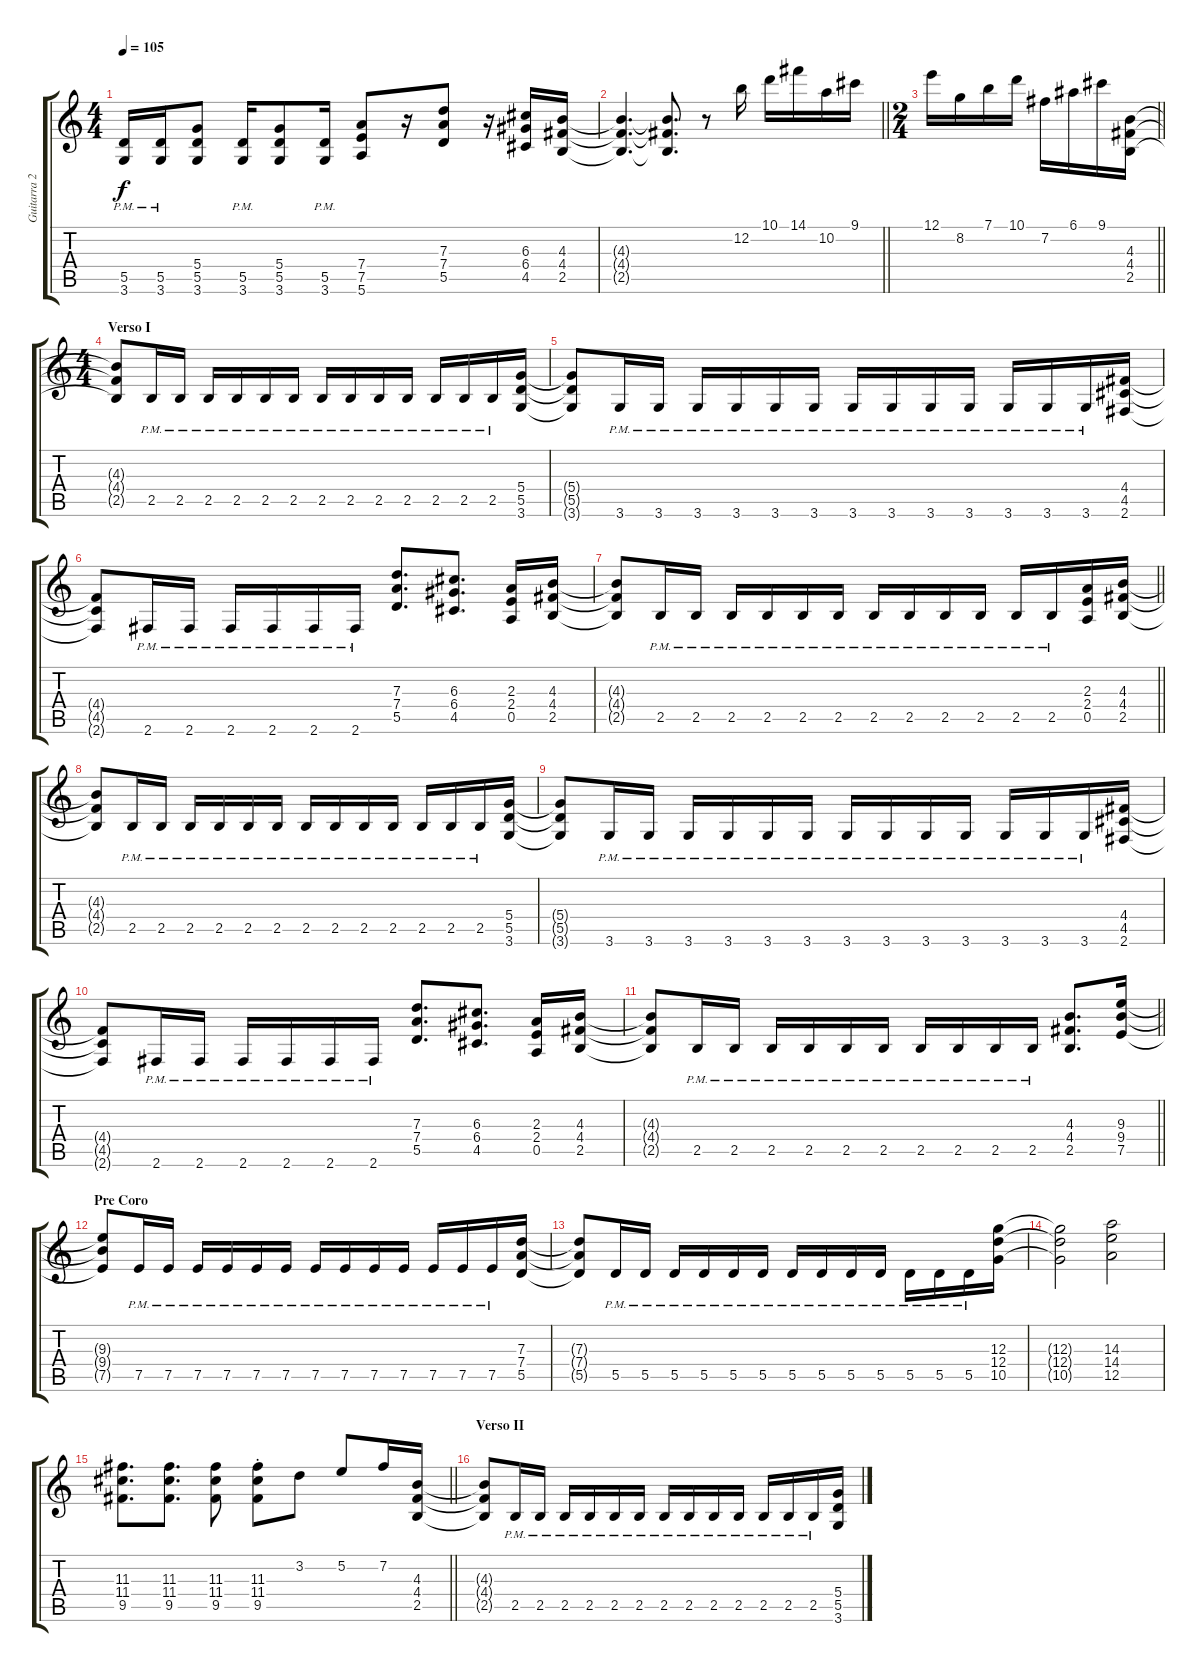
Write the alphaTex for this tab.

\track ("Guitarra 2" "Guitarra 2") {instrument distortionguitar}
\staff {score tabs}
\tuning (E4 B3 G3 D3 A2 E2) {hide}
\ts (4 4)
\tempo 105
\clef g2
\ks c
(5.5{pm} 3.6{pm}).16{dy f} (5.5{pm} 3.6{pm}).16 (5.4 5.5 3.6).8 (5.5{pm} 3.6{pm}).16 (5.4 5.5 3.6).8 (5.5{pm} 3.6{pm}).16 (7.4 7.5 5.6).8 r.16 (7.3 7.4 5.5).8 r.16 (6.3 6.4 4.5).16 (4.3 4.4 2.5).16 |
\barLineRight lightlight
(4.3{t} 4.4{t} 2.5{t}).4{d} (4.3{t} 4.4{t} 2.5{t}).8{d} r.8 12.2.16 10.1.16 14.1.16 10.2.16 9.1.16 |
\ts (2 4)
\barLineRight lightlight
12.1.16 8.2.16 7.1.16 10.1.16 7.2.16 6.1.16 9.1.16 (4.3 4.4 2.5).16 |
\ts (4 4)
\section ("" "Verso I")
(4.3{t} 4.4{t} 2.5{t}).8 2.5{pm}.16 2.5{pm}.16 2.5{pm}.16 2.5{pm}.16 2.5{pm}.16 2.5{pm}.16 2.5{pm}.16 2.5{pm}.16 2.5{pm}.16 2.5{pm}.16 2.5{pm}.16 2.5{pm}.16 2.5{pm}.16 (5.4 5.5 3.6).16 |
(5.4{t} 5.5{t} 3.6{t}).8 3.6{pm}.16 3.6{pm}.16 3.6{pm}.16 3.6{pm}.16 3.6{pm}.16 3.6{pm}.16 3.6{pm}.16 3.6{pm}.16 3.6{pm}.16 3.6{pm}.16 3.6{pm}.16 3.6{pm}.16 3.6{pm}.16 (4.4 4.5 2.6).16 |
(4.4{t} 4.5{t} 2.6{t}).8 2.6{pm}.16 2.6{pm}.16 2.6{pm}.16 2.6{pm}.16 2.6{pm}.16 2.6{pm}.16 (7.3 7.4 5.5).8{d} (6.3 6.4 4.5).8{d} (2.3 2.4 0.5).16 (4.3 4.4 2.5).16 |
\barLineRight lightlight
(4.3{t} 4.4{t} 2.5{t}).8{beam Up} 2.5{pm}.16{beam Up} 2.5{pm}.16{beam Up} 2.5{pm}.16{beam Up} 2.5{pm}.16{beam Up} 2.5{pm}.16{beam Up} 2.5{pm}.16{beam Up} 2.5{pm}.16{beam Up} 2.5{pm}.16{beam Up} 2.5{pm}.16{beam Up} 2.5{pm}.16{beam Up} 2.5{pm}.16{beam Up} 2.5{pm}.16{beam Up} (2.3 2.4 0.5).16{beam Up} (4.3 4.4 2.5).16 |
(4.3{t} 4.4{t} 2.5{t}).8 2.5{pm}.16 2.5{pm}.16 2.5{pm}.16 2.5{pm}.16 2.5{pm}.16 2.5{pm}.16 2.5{pm}.16 2.5{pm}.16 2.5{pm}.16 2.5{pm}.16 2.5{pm}.16 2.5{pm}.16 2.5{pm}.16 (5.4 5.5 3.6).16 |
(5.4{t} 5.5{t} 3.6{t}).8 3.6{pm}.16 3.6{pm}.16 3.6{pm}.16 3.6{pm}.16 3.6{pm}.16 3.6{pm}.16 3.6{pm}.16 3.6{pm}.16 3.6{pm}.16 3.6{pm}.16 3.6{pm}.16 3.6{pm}.16 3.6{pm}.16 (4.4 4.5 2.6).16 |
(4.4{t} 4.5{t} 2.6{t}).8 2.6{pm}.16 2.6{pm}.16 2.6{pm}.16 2.6{pm}.16 2.6{pm}.16 2.6{pm}.16 (7.3 7.4 5.5).8{d} (6.3 6.4 4.5).8{d} (2.3 2.4 0.5).16 (4.3 4.4 2.5).16 |
\barLineRight lightlight
(4.3{t} 4.4{t} 2.5{t}).8 2.5{pm}.16 2.5{pm}.16 2.5{pm}.16 2.5{pm}.16 2.5{pm}.16 2.5{pm}.16 2.5{pm}.16 2.5{pm}.16 2.5{pm}.16 2.5{pm}.16 (4.3 4.4 2.5).8{d} (9.3 9.4 7.5).16 |
\section ("" "Pre Coro")
(9.3{t} 9.4{t} 7.5{t}).8 7.5{pm}.16 7.5{pm}.16 7.5{pm}.16 7.5{pm}.16 7.5{pm}.16 7.5{pm}.16 7.5{pm}.16 7.5{pm}.16 7.5{pm}.16 7.5{pm}.16 7.5{pm}.16 7.5{pm}.16 7.5{pm}.16 (7.3 7.4 5.5).16 |
(7.3{t} 7.4{t} 5.5{t}).8 5.5{pm}.16 5.5{pm}.16 5.5{pm}.16 5.5{pm}.16 5.5{pm}.16 5.5{pm}.16 5.5{pm}.16 5.5{pm}.16 5.5{pm}.16 5.5{pm}.16 5.5{pm}.16 5.5{pm}.16 5.5{pm}.16 (12.3 12.4 10.5).16 |
(12.3{t} 12.4{t} 10.5{t}).2 (14.3 14.4 12.5).2 |
\barLineRight lightlight
(11.3 11.4 9.5).8{d} (11.3 11.4 9.5).8{d} (11.3 11.4 9.5).8 (11.3{st} 11.4{st} 9.5{st}).8 3.2.8 5.2.8 7.2.16 (4.3 4.4 2.5).16 |
\section ("" "Verso II")
(4.3{t} 4.4{t} 2.5{t}).8 2.5{pm}.16 2.5{pm}.16 2.5{pm}.16 2.5{pm}.16 2.5{pm}.16 2.5{pm}.16 2.5{pm}.16 2.5{pm}.16 2.5{pm}.16 2.5{pm}.16 2.5{pm}.16 2.5{pm}.16 2.5{pm}.16 (5.4 5.5 3.6).16
